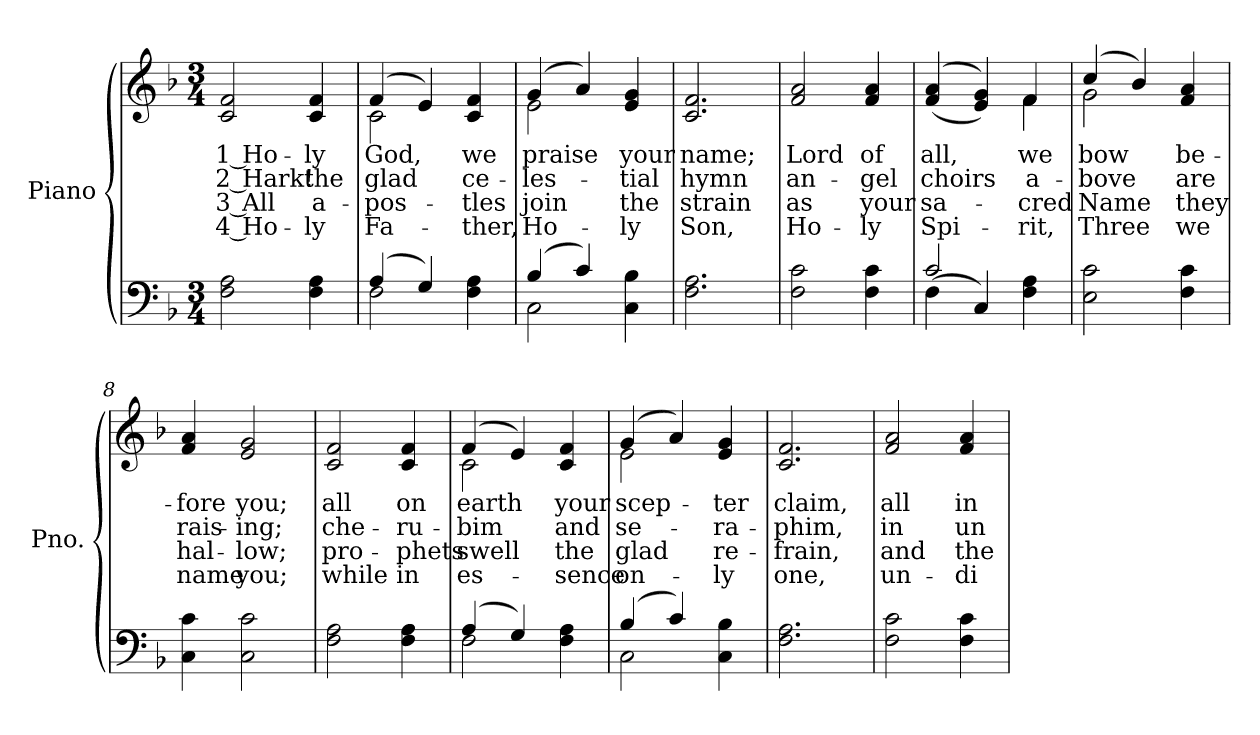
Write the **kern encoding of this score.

**kern	**kern	**text	**text	**text	**text
*part2	*part1	*part1	*part1	*part1	*part1
*staff2	*staff1	*staff1	*staff1	*staff1	*staff1
*I"Piano	*I"Piano	*	*	*	*
*I'Pno.	*I'Pno.	*	*	*	*
!!LO:PB:g=z
*clefF4	*clefG2	*	*	*	*
*k[b-]	*k[b-]	*	*	*	*
*F:	*F:	*	*	*	*
*M3/4	*M3/4	*	*	*	*
=1	=1	=1	=1	=1	=1
!	!	!LO:LY:b:color=#000000	!LO:LY:b:color=#000000	!LO:LY:b:color=#000000	!LO:LY:b:color=#000000
2Fi\ 2Ai	2ci/ 2fi	1 Ho-	2 Hark!	3 All	4 Ho-
!	!	!LO:LY:b:color=#000000	!LO:LY:b:color=#000000	!LO:LY:b:color=#000000	!LO:LY:b:color=#000000
4Fi\ 4Ai	4ci/ 4fi	-ly	the	-a-	-ly
=2	=2	=2	=2	=2	=2
*^	*	*	*	*	*
!	!	!	!LO:LY:b:color=#000000	!LO:LY:b:color=#000000	!LO:LY:b:color=#000000	!LO:LY:b:color=#000000
*	*	*^	*	*	*	*
(4Ai/	2Fi\	(4fi/	2ci\	God,	glad	pos-	-Fa-
4Gi/)	.	4ei/)	.	.	.	.	.
!	!	!	!	!LO:LY:b:color=#000000	!LO:LY:b:color=#000000	!LO:LY:b:color=#000000	!LO:LY:b:color=#000000
4Fi\ 4Ai	4ryy	4ci/ 4fi	4ryy	we	ce-	-tles	ther,
=3	=3	=3	=3	=3	=3	=3	=3
!	!	!	!	!LO:LY:b:color=#000000	!LO:LY:b:color=#000000	!LO:LY:b:color=#000000	!LO:LY:b:color=#000000
(4B-i/	2Ci\	(4gi/	2ei\	praise	-les-	join	Ho-
4ci/)	.	4ai/)	.	.	.	.	.
!	!	!	!	!LO:LY:b:color=#000000	!LO:LY:b:color=#000000	!LO:LY:b:color=#000000	!LO:LY:b:color=#000000
4Ci\ 4B-i	4ryy	4ei/ 4gi	4ryy	your	-tial	-the	ly
*v	*v	*	*	*	*	*	*
*	*v	*v	*	*	*	*
=4	=4	=4	=4	=4	=4
*^	*^	*	*	*	*
!	!	!	!	!LO:LY:b:color=#000000	!LO:LY:b:color=#000000	!LO:LY:b:color=#000000	!LO:LY:b:color=#000000
*v	*v	*	*	*	*	*	*
*	*v	*v	*	*	*	*
2.Fi\ 2.Ai	2.ci/ 2.fi	name;	hymn	strain	Son,
=5	=5	=5	=5	=5	=5
!	!	!LO:LY:b:color=#000000	!LO:LY:b:color=#000000	!LO:LY:b:color=#000000	!LO:LY:b:color=#000000
2Fi\ 2ci	2fi/ 2ai	Lord	an-	as	Ho-
!	!	!LO:LY:b:color=#000000	!LO:LY:b:color=#000000	!LO:LY:b:color=#000000	!LO:LY:b:color=#000000
4Fi\ 4ci	4fi/ 4ai	of	-gel	-your	ly
=6	=6	=6	=6	=6	=6
*^	*	*	*	*	*
!	!	!	!LO:LY:b:color=#000000	!LO:LY:b:color=#000000	!LO:LY:b:color=#000000	!LO:LY:b:color=#000000
*	*	*^	*	*	*	*
2ci/	(4Fi\	((4fi/ 4ai	2ryy	all,	choirs	sa-	-Spi-
.	4Ci/)	4ei/ 4gi))	.	.	.	.	.
!	!	!	!	!LO:LY:b:color=#000000	!LO:LY:b:color=#000000	!LO:LY:b:color=#000000	!LO:LY:b:color=#000000
4Fi\ 4Ai	4ryy	4fi/	4fi\	we	a-	-cred	rit,
*v	*v	*	*	*	*	*	*
!!LO:LB:g=z	!!
=7	=7	=7	=7	=7	=7	=7
*^	*	*	*	*	*	*
!	!	!	!	!LO:LY:b:color=#000000	!LO:LY:b:color=#000000	!LO:LY:b:color=#000000	!LO:LY:b:color=#000000
*v	*v	*	*	*	*	*	*
2Ei\ 2ci	(4cci/	2gi\	bow	-bove	Name	Three
.	4b-i/)	.	.	.	.	.
!	!	!	!LO:LY:b:color=#000000	!LO:LY:b:color=#000000	!LO:LY:b:color=#000000	!LO:LY:b:color=#000000
4Fi\ 4ci	4fi/ 4ai	4ryy	be-	are	they	we
*	*v	*v	*	*	*	*
=8	=8	=8	=8	=8	=8
*	*^	*	*	*	*
!	!	!	!LO:LY:b:color=#000000	!LO:LY:b:color=#000000	!LO:LY:b:color=#000000	!LO:LY:b:color=#000000
*	*v	*v	*	*	*	*
4Ci\ 4ci	4fi/ 4ai	-fore	rais-	hal-	-name
!	!	!LO:LY:b:color=#000000	!LO:LY:b:color=#000000	!LO:LY:b:color=#000000	!LO:LY:b:color=#000000
2Ci\ 2ci	2ei/ 2gi	you;	-ing;	low;	you;
=9	=9	=9	=9	=9	=9
!	!	!LO:LY:b:color=#000000	!LO:LY:b:color=#000000	!LO:LY:b:color=#000000	!LO:LY:b:color=#000000
2Fi\ 2Ai	2ci/ 2fi	all	che-	pro-	-while
!	!	!LO:LY:b:color=#000000	!LO:LY:b:color=#000000	!LO:LY:b:color=#000000	!LO:LY:b:color=#000000
4Fi\ 4Ai	4ci/ 4fi	on	-ru-	phets	in
=10	=10	=10	=10	=10	=10
*^	*	*	*	*	*
!	!	!	!LO:LY:b:color=#000000	!LO:LY:b:color=#000000	!LO:LY:b:color=#000000	!LO:LY:b:color=#000000
*	*	*^	*	*	*	*
(4Ai/	2Fi\	(4fi/	2ci\	earth	-bim	swell	es-
4Gi/)	.	4ei/)	.	.	.	.	.
!	!	!	!	!LO:LY:b:color=#000000	!LO:LY:b:color=#000000	!LO:LY:b:color=#000000	!LO:LY:b:color=#000000
4Fi\ 4Ai	4ryy	4ci/ 4fi	4ryy	your	and	-the	sence
=11	=11	=11	=11	=11	=11	=11	=11
!	!	!	!	!LO:LY:b:color=#000000	!LO:LY:b:color=#000000	!LO:LY:b:color=#000000	!LO:LY:b:color=#000000
(4B-i/	2Ci\	(4gi/	2ei\	scep-	se-	glad	on-
4ci/)	.	4ai/)	.	.	.	.	.
!	!	!	!	!LO:LY:b:color=#000000	!LO:LY:b:color=#000000	!LO:LY:b:color=#000000	!LO:LY:b:color=#000000
4Ci\ 4B-i	4ryy	4ei/ 4gi	4ryy	-ter	-ra-	-re-	-ly
*v	*v	*	*	*	*	*	*
*	*v	*v	*	*	*	*
=12	=12	=12	=12	=12	=12
*^	*^	*	*	*	*
!	!	!	!	!LO:LY:b:color=#000000	!LO:LY:b:color=#000000	!LO:LY:b:color=#000000	!LO:LY:b:color=#000000
*v	*v	*	*	*	*	*	*
*	*v	*v	*	*	*	*
2.Fi\ 2.Ai	2.ci/ 2.fi	claim,	-phim,	frain,	one,
!!LO:LB:g=z
=13	=13	=13	=13	=13	=13
!	!	!LO:LY:b:color=#000000	!LO:LY:b:color=#000000	!LO:LY:b:color=#000000	!LO:LY:b:color=#000000
2Fi\ 2ci	2fi/ 2ai	all	in	and	un-
!	!	!LO:LY:b:color=#000000	!LO:LY:b:color=#000000	!LO:LY:b:color=#000000	!LO:LY:b:color=#000000
4Fi\ 4ci	4fi/ 4ai	in	un-	-the	di-
=	=	=	=	=	=
*-	*-	*-	*-	*-	*-
